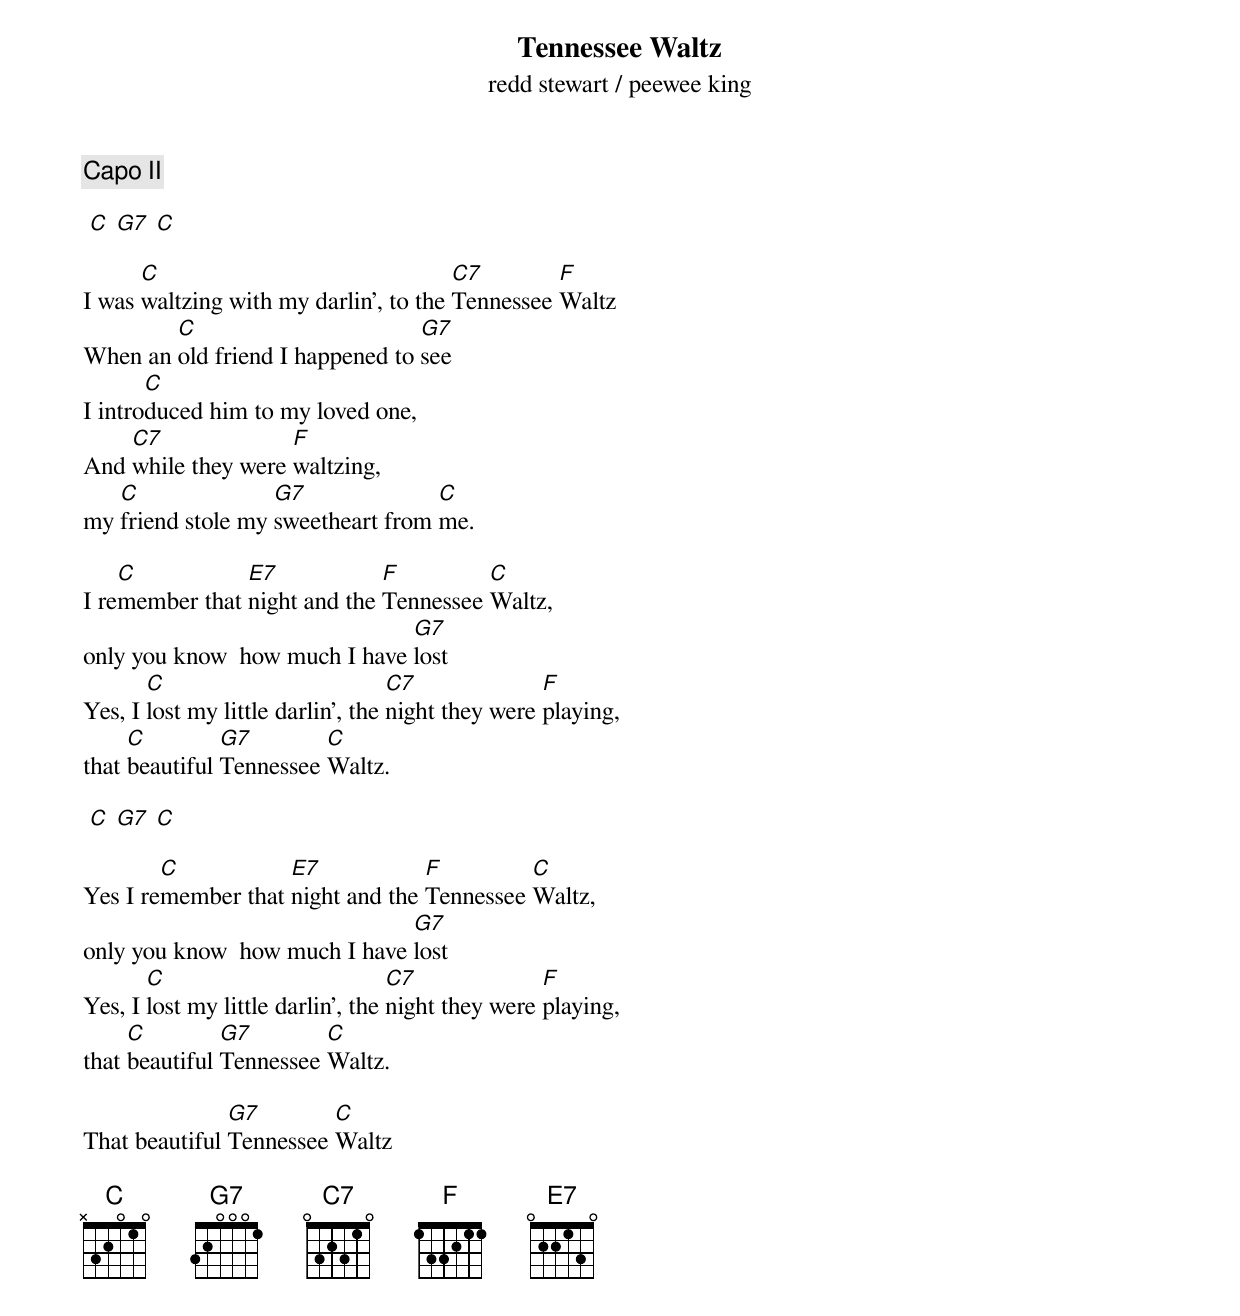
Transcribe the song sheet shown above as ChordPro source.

{title: Tennessee Waltz}
{subtitle: redd stewart / peewee king}

{c:Capo II}

 [C] [G7] [C]

I was [C]waltzing with my darlin', to the [C7]Tennessee [F]Waltz
When an [C]old friend I happened to [G7]see
I intro[C]duced him to my loved one,
And [C7]while they were [F]waltzing,
my [C]friend stole my [G7]sweetheart from [C]me.

I re[C]member that [E7]night and the [F]Tennessee [C]Waltz,
only you know  how much I have [G7]lost
Yes, I [C]lost my little darlin', the [C7]night they were [F]playing,
that [C]beautiful [G7]Tennessee [C]Waltz.

 [C] [G7] [C]

Yes I re[C]member that [E7]night and the [F]Tennessee [C]Waltz,
only you know  how much I have [G7]lost
Yes, I [C]lost my little darlin', the [C7]night they were [F]playing,
that [C]beautiful [G7]Tennessee [C]Waltz.

That beautiful [G7]Tennessee [C]Waltz

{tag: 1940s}
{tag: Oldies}
